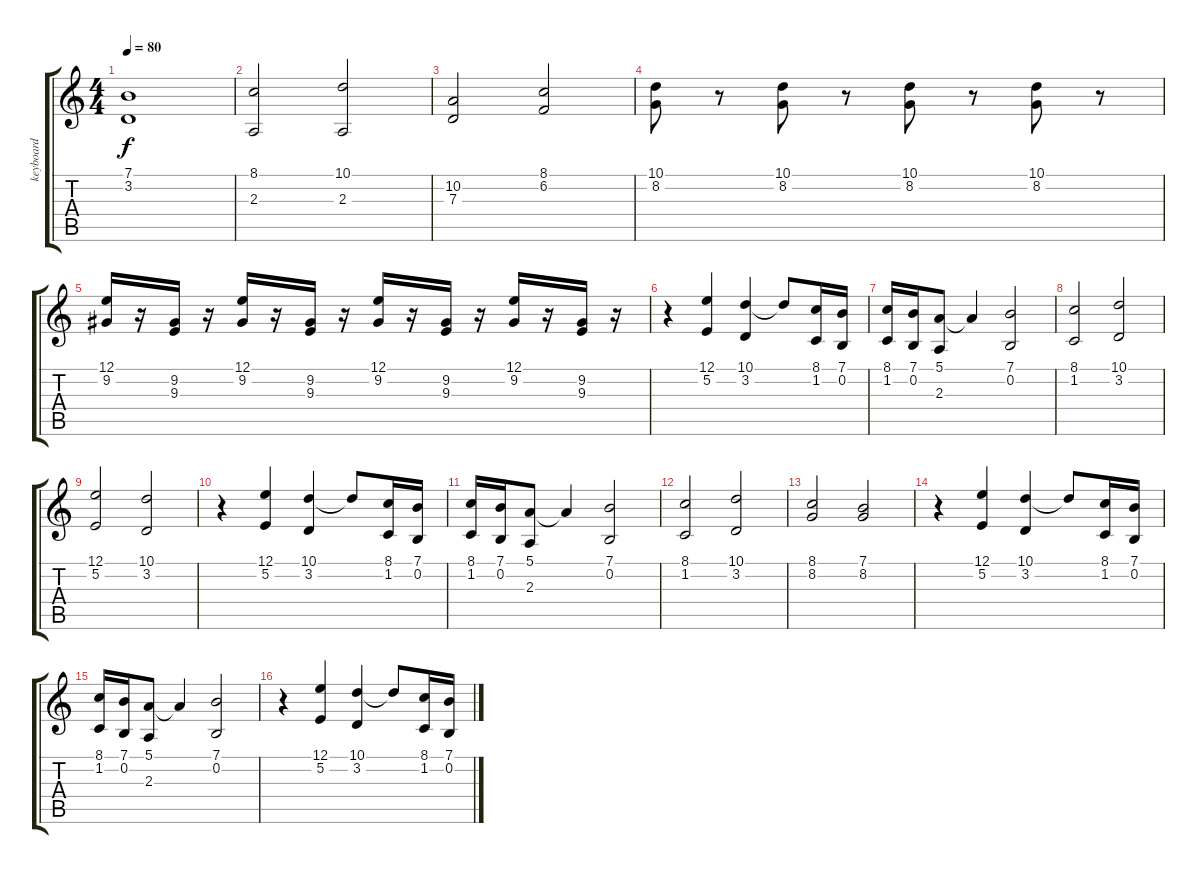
\track ("keyboard" "keyboard") {instrument stringensemble1}
\staff {score tabs}
\tuning (E4 B3 G3 D3 A2 E2) {hide}
\ts (4 4)
\tempo 80
\clef g2
\ks c
(7.1 3.2).1{dy f} |
(8.1 2.3).2 (10.1 2.3).2 |
(10.2 7.3).2 (8.1 6.2).2 |
(10.1 8.2).8{volume 10} r.8 (10.1 8.2).8{volume 10} r.8 (10.1 8.2).8{volume 10} r.8 (10.1 8.2).8{volume 10} r.8 |
(12.1 9.2).16 r.16 (9.2 9.3).16 r.16 (12.1 9.2).16 r.16 (9.2 9.3).16 r.16 (12.1 9.2).16 r.16 (9.2 9.3).16 r.16 (12.1 9.2).16 r.16 (9.2 9.3).16 r.16 |
r.4 (12.1 5.2).4{instrument tenorsax} (10.1 3.2).4 10.1{t}.8 (8.1 1.2).16 (7.1 0.2).16 |
(8.1 1.2).16 (7.1 0.2).16 (5.1 2.3).8 5.1{t}.4 (7.1 0.2).2 |
(8.1 1.2).2 (10.1 3.2).2 |
(12.1 5.2).2 (10.1 3.2).2 |
r.4 (12.1 5.2).4{instrument tenorsax} (10.1 3.2).4 10.1{t}.8 (8.1 1.2).16 (7.1 0.2).16 |
(8.1 1.2).16 (7.1 0.2).16 (5.1 2.3).8 5.1{t}.4 (7.1 0.2).2 |
(8.1 1.2).2 (10.1 3.2).2 |
(8.1 8.2).2 (7.1 8.2).2 |
r.4 (12.1 5.2).4{instrument tenorsax} (10.1 3.2).4 10.1{t}.8 (8.1 1.2).16 (7.1 0.2).16 |
(8.1 1.2).16 (7.1 0.2).16 (5.1 2.3).8 5.1{t}.4 (7.1 0.2).2 |
r.4 (12.1 5.2).4{instrument tenorsax} (10.1 3.2).4 10.1{t}.8 (8.1 1.2).16 (7.1 0.2).16
